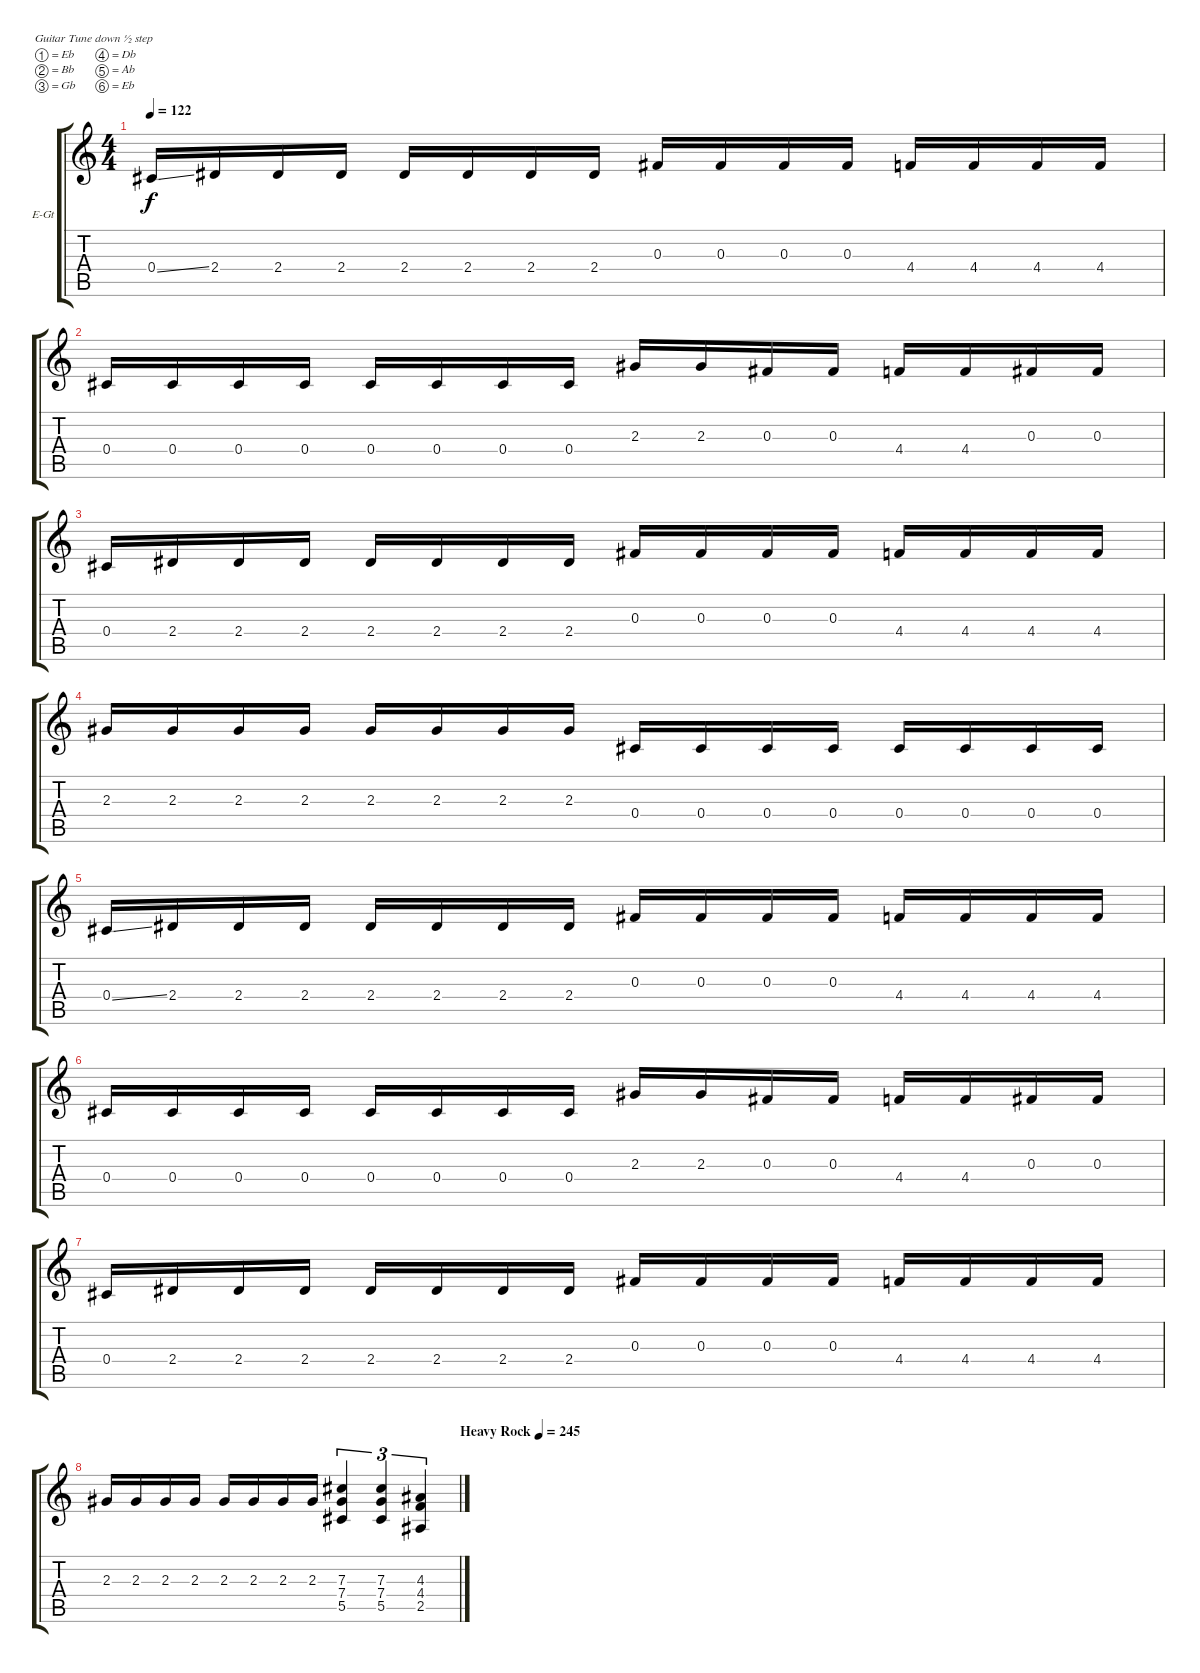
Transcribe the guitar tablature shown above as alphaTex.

\bracketExtendMode groupsimilarinstruments
\firstSystemTrackNameOrientation horizontal
\otherSystemsTrackNameOrientation horizontal
\track ("Rythmn Guitar" "E-Gt") {instrument distortionguitar}
\staff {score tabs}
\tuning (Eb4 Bb3 Gb3 Db3 Ab2 Eb2)
\ts (4 4)
\tempo 122
\clef g2
\ks c
0.4{ss}.16{dy f} 2.4.16 2.4.16 2.4.16 2.4.16 2.4.16 2.4.16 2.4.16 0.3.16 0.3.16 0.3.16 0.3.16 4.4.16 4.4.16 4.4.16 4.4.16 |
0.4.16 0.4.16 0.4.16 0.4.16 0.4.16 0.4.16 0.4.16 0.4.16 2.3.16 2.3.16 0.3.16 0.3.16 4.4.16 4.4.16 0.3.16 0.3.16 |
0.4.16 2.4.16 2.4.16 2.4.16 2.4.16 2.4.16 2.4.16 2.4.16 0.3.16 0.3.16 0.3.16 0.3.16 4.4.16 4.4.16 4.4.16 4.4.16 |
2.3.16 2.3.16 2.3.16 2.3.16 2.3.16 2.3.16 2.3.16 2.3.16 0.4.16 0.4.16 0.4.16 0.4.16 0.4.16 0.4.16 0.4.16 0.4.16 |
0.4{ss}.16 2.4.16 2.4.16 2.4.16 2.4.16 2.4.16 2.4.16 2.4.16 0.3.16 0.3.16 0.3.16 0.3.16 4.4.16 4.4.16 4.4.16 4.4.16 |
0.4.16 0.4.16 0.4.16 0.4.16 0.4.16 0.4.16 0.4.16 0.4.16 2.3.16 2.3.16 0.3.16 0.3.16 4.4.16 4.4.16 0.3.16 0.3.16 |
0.4.16 2.4.16 2.4.16 2.4.16 2.4.16 2.4.16 2.4.16 2.4.16 0.3.16 0.3.16 0.3.16 0.3.16 4.4.16 4.4.16 4.4.16 4.4.16 |
\tempo (245 "Heavy Rock" 1)
2.3.16 2.3.16 2.3.16 2.3.16 2.3.16 2.3.16 2.3.16 2.3.16 (7.3 7.4 5.5).4{tu (3 2)} (7.3 7.4 5.5).4{tu (3 2)} (4.3 4.4 2.5).4{tu (3 2)}
